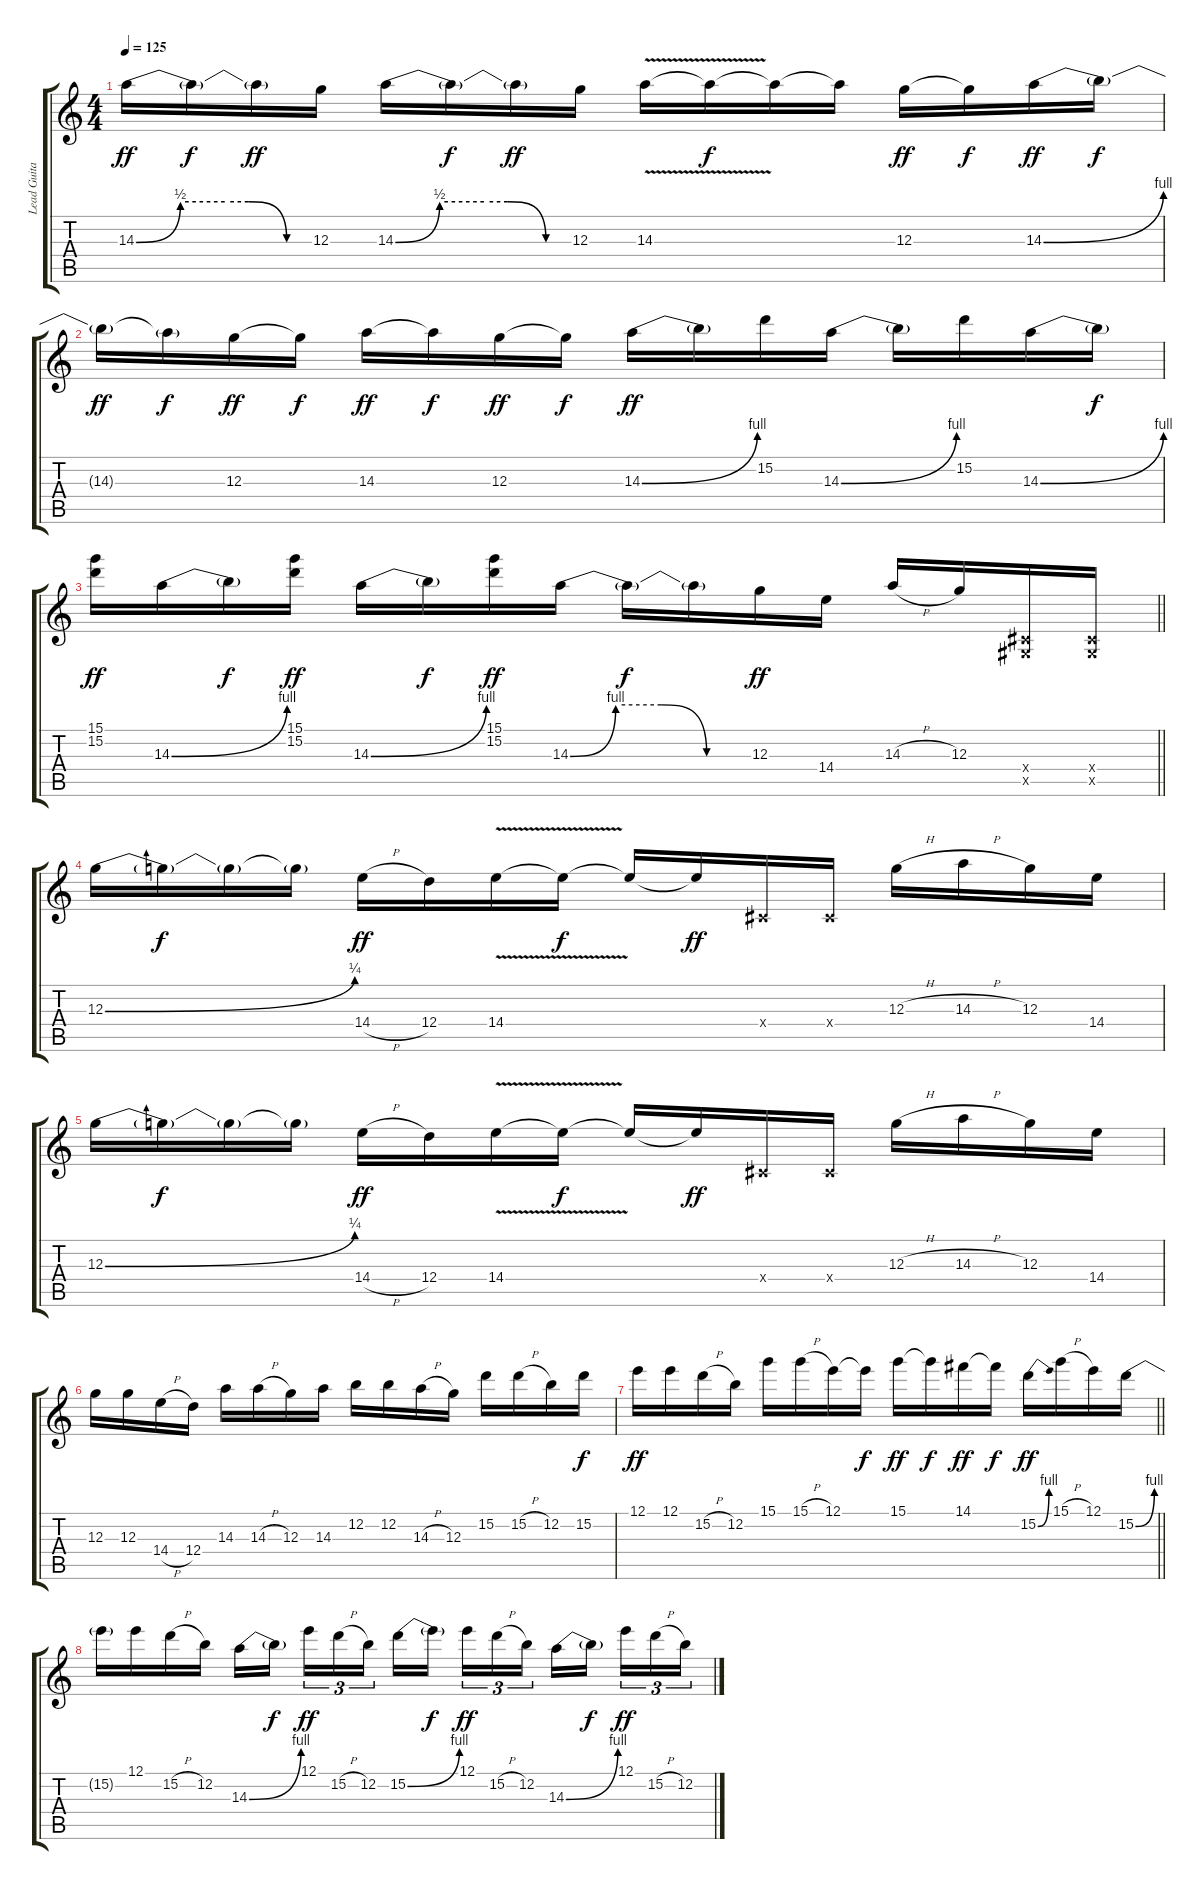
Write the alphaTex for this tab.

\track ("Lead Guitar" "Lead Guita") {instrument distortionguitar}
\staff {score tabs}
\tuning (E4 B3 G3 D3 A2 E2) {hide}
\ts (4 4)
\tempo 125
\clef g2
\ks c
14.3{be (custom 0 0 15 2 30 2 38 2 51 0 60 0)}.16{dy ff} 14.3{t}.16{dy f} 14.3{t}.16{dy ff} 12.3.16 14.3{be (custom 0 0 15 2 30 2 38 2 51 0 60 0)}.16 14.3{t}.16{dy f} 14.3{t}.16{dy ff} 12.3.16 14.3{v}.16 14.3{t}.16{dy f} 14.3{t}.16 14.3{t}.16 12.3.16{dy ff} 12.3{t}.16{dy f} 14.3{be (bend 0 0 60 4)}.16{dy ff} 14.3{t}.16{dy f} |
14.3{t}.16{dy ff} 14.3{t}.16{dy f} 12.3.16{dy ff} 12.3{t}.16{dy f} 14.3.16{dy ff} 14.3{t}.16{dy f} 12.3.16{dy ff} 12.3{t}.16{dy f} 14.3{be (bend 0 0 60 4)}.16{dy ff} 14.3{t}.16 15.2.16 14.3{be (bend 0 0 60 4)}.16 14.3{t}.16 15.2.16 14.3{be (bend 0 0 60 4)}.16 14.3{t}.16{dy f} |
\barLineRight lightlight
(15.1 15.2).16{dy ff} 14.3{be (bend 0 0 60 4)}.16 14.3{t}.16{dy f} (15.1 15.2).16{dy ff} 14.3{be (bend 0 0 60 4)}.16 14.3{t}.16{dy f} (15.1 15.2).16{dy ff} 14.3{be (custom 0 0 15 4 30 4 45 0 60 0)}.16 14.3{t}.16{dy f} 14.3{t}.16 12.3.16{dy ff} 14.4.16 14.3{h}.16 12.3.16 (-1.4{x} -1.5{x}).16 (-1.4{x} -1.5{x}).16 |
12.3{be (bend 0 0 60 1)}.16 12.3{t}.16{dy f} 12.3{t}.16 12.3{t}.16 14.4{h}.16{dy ff} 12.4.16 14.4{v}.16 14.4{t}.16{dy f} 14.4{t}.16 14.4{t}.16{dy ff} -1.4{x}.16 -1.4{x}.16 12.3{h}.16 14.3{h}.16 12.3.16 14.4.16 |
12.3{be (bend 0 0 60 1)}.16 12.3{t}.16{dy f} 12.3{t}.16 12.3{t}.16 14.4{h}.16{dy ff} 12.4.16 14.4{v}.16 14.4{t}.16{dy f} 14.4{t}.16 14.4{t}.16{dy ff} -1.4{x}.16 -1.4{x}.16 12.3{h}.16 14.3{h}.16 12.3.16 14.4.16 |
12.3.16 12.3.16 14.4{h}.16 12.4.16 14.3.16 14.3{h}.16 12.3.16 14.3.16 12.2.16 12.2.16 14.3{h}.16 12.3.16 15.2.16 15.2{h}.16 12.2.16 15.2.16{dy f} |
\barLineRight lightlight
12.1.16{dy ff} 12.1.16 15.2{h}.16 12.2.16 15.1.16 15.1{h}.16 12.1.16 12.1{t}.16{dy f} 15.1.16{dy ff} 15.1{t}.16{dy f} 14.1.16{dy ff} 14.1{t}.16{dy f} 15.2{be (bend 0 0 60 4)}.16{dy ff} 15.1{h}.16 12.1.16 15.2{be (bend 0 0 60 4)}.16 |
15.2{t}.16 12.1.16 15.2{h}.16 12.2.16 14.3{be (bend 0 0 60 4)}.16 14.3{t}.16{dy f beam splitsecondary} 12.1.16{tu (3 2) dy ff} 15.2{h}.16{tu (3 2)} 12.2.16{tu (3 2)} 15.2{be (bend 0 0 60 4)}.16 15.2{t}.16{dy f beam splitsecondary} 12.1.16{tu (3 2) dy ff} 15.2{h}.16{tu (3 2)} 12.2.16{tu (3 2)} 14.3{be (bend 0 0 60 4)}.16 14.3{t}.16{dy f beam splitsecondary} 12.1.16{tu (3 2) dy ff} 15.2{h}.16{tu (3 2)} 12.2.16{tu (3 2)}
